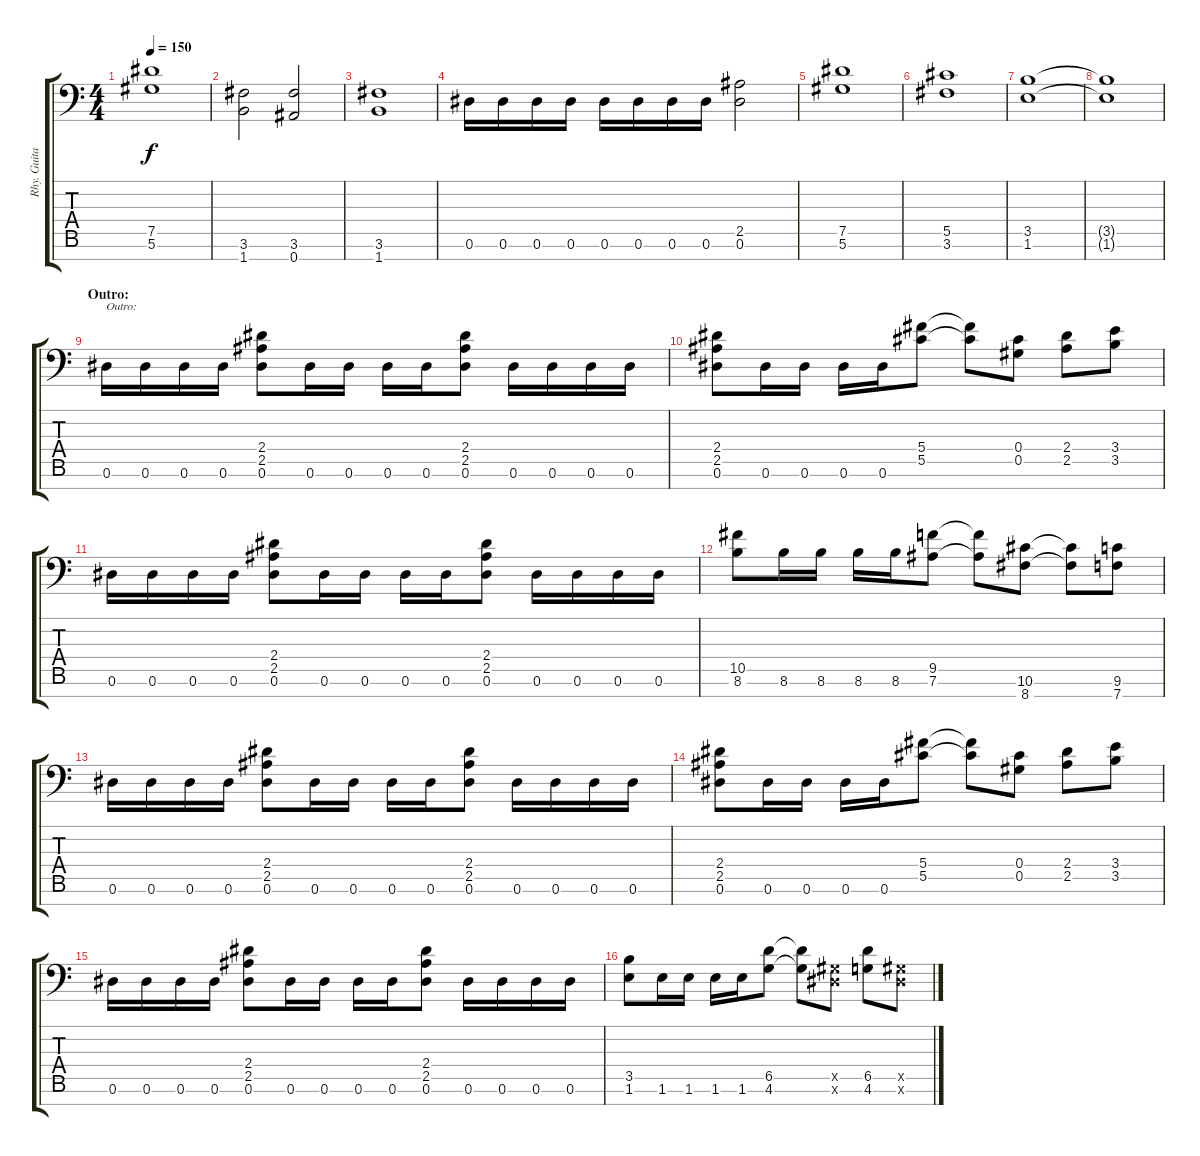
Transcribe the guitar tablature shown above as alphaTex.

\track ("Rhy. Guitar 2" "Rhy. Guita") {instrument distortionguitar}
\staff {score tabs}
\tuning (Eb4 Bb3 Gb3 Db3 Ab2 Eb2 Bb1) {hide}
\ts (4 4)
\tempo 150
\clef f4
\ks c
(7.5 5.6).1{dy f} |
(3.6 1.7).2 (3.6 0.7).2 |
(3.6 1.7).1 |
0.6.16 0.6.16 0.6.16 0.6.16 0.6.16 0.6.16 0.6.16 0.6.16 (2.5 0.6).2 |
(7.5 5.6).1 |
(5.5 3.6).1 |
(3.5 1.6).1 |
(3.5{t} 1.6{t}).1 |
\section ("" "Outro:")
0.6.16{txt "Outro:"} 0.6.16 0.6.16 0.6.16 (2.4 2.5 0.6).8 0.6.16 0.6.16 0.6.16 0.6.16 (2.4 2.5 0.6).8 0.6.16 0.6.16 0.6.16 0.6.16 |
(2.4 2.5 0.6).8 0.6.16 0.6.16 0.6.16 0.6.16 (5.4 5.5).8 (5.4{t} 5.5{t}).8 (0.4 0.5).8 (2.4 2.5).8 (3.4 3.5).8 |
0.6.16 0.6.16 0.6.16 0.6.16 (2.4 2.5 0.6).8 0.6.16 0.6.16 0.6.16 0.6.16 (2.4 2.5 0.6).8 0.6.16 0.6.16 0.6.16 0.6.16 |
(10.5 8.6).8 8.6.16 8.6.16 8.6.16 8.6.16 (9.5 7.6).8 (9.5{t} 7.6{t}).8 (10.6 8.7).8 (10.6{t} 8.7{t}).8 (9.6 7.7).8 |
0.6.16 0.6.16 0.6.16 0.6.16 (2.4 2.5 0.6).8 0.6.16 0.6.16 0.6.16 0.6.16 (2.4 2.5 0.6).8 0.6.16 0.6.16 0.6.16 0.6.16 |
(2.4 2.5 0.6).8 0.6.16 0.6.16 0.6.16 0.6.16 (5.4 5.5).8 (5.4{t} 5.5{t}).8 (0.4 0.5).8 (2.4 2.5).8 (3.4 3.5).8 |
0.6.16 0.6.16 0.6.16 0.6.16 (2.4 2.5 0.6).8 0.6.16 0.6.16 0.6.16 0.6.16 (2.4 2.5 0.6).8 0.6.16 0.6.16 0.6.16 0.6.16 |
(3.5 1.6).8 1.6.16 1.6.16 1.6.16 1.6.16 (6.5 4.6).8 (6.5{t} 4.6{t}).8 (0.5{x} 0.6{x}).8 (6.5 4.6).8 (0.5{x} 0.6{x}).8
